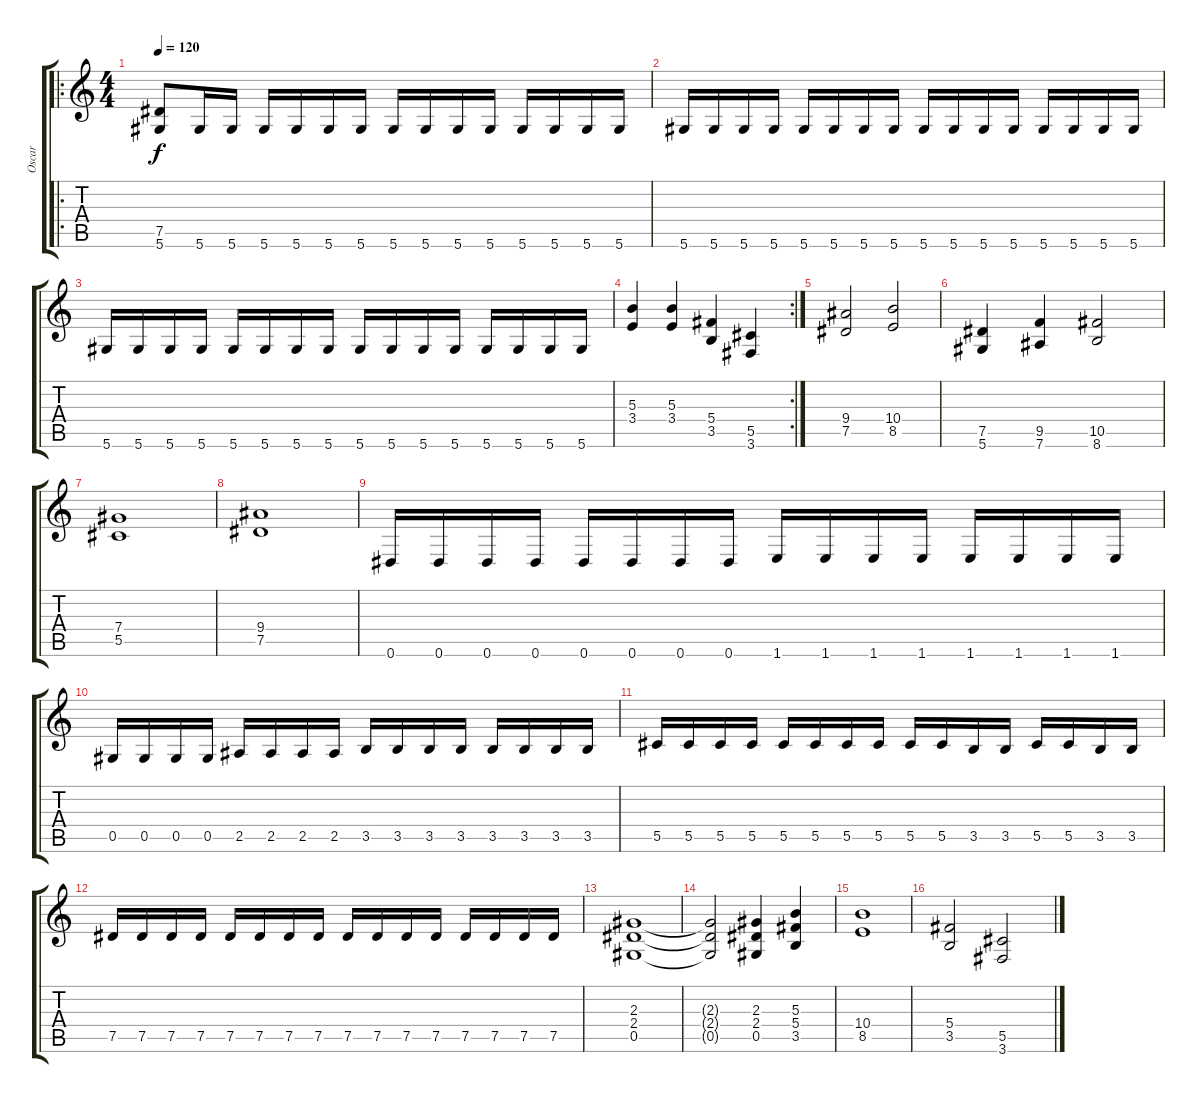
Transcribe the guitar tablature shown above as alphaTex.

\track ("Oscar" "Oscar") {instrument distortionguitar}
\staff {score tabs}
\tuning (Eb4 Bb3 Gb3 Db3 Ab2 Eb2) {hide}
\ro
\ts (4 4)
\tempo 120
\clef g2
\ks c
(7.5 5.6).8{dy f} 5.6.16 5.6.16 5.6.16 5.6.16 5.6.16 5.6.16 5.6.16 5.6.16 5.6.16 5.6.16 5.6.16 5.6.16 5.6.16 5.6.16 |
5.6.16 5.6.16 5.6.16 5.6.16 5.6.16 5.6.16 5.6.16 5.6.16 5.6.16 5.6.16 5.6.16 5.6.16 5.6.16 5.6.16 5.6.16 5.6.16 |
5.6.16 5.6.16 5.6.16 5.6.16 5.6.16 5.6.16 5.6.16 5.6.16 5.6.16 5.6.16 5.6.16 5.6.16 5.6.16 5.6.16 5.6.16 5.6.16 |
\rc 2
(5.3 3.4).4 (5.3 3.4).4 (5.4 3.5).4 (5.5 3.6).4 |
(9.4 7.5).2 (10.4 8.5).2 |
(7.5 5.6).4 (9.5 7.6).4 (10.5 8.6).2 |
(7.4 5.5).1 |
(9.4 7.5).1 |
0.6.16 0.6.16 0.6.16 0.6.16 0.6.16 0.6.16 0.6.16 0.6.16 1.6.16 1.6.16 1.6.16 1.6.16 1.6.16 1.6.16 1.6.16 1.6.16 |
0.5.16 0.5.16 0.5.16 0.5.16 2.5.16 2.5.16 2.5.16 2.5.16 3.5.16 3.5.16 3.5.16 3.5.16 3.5.16 3.5.16 3.5.16 3.5.16 |
5.5.16 5.5.16 5.5.16 5.5.16 5.5.16 5.5.16 5.5.16 5.5.16 5.5.16 5.5.16 3.5.16 3.5.16 5.5.16 5.5.16 3.5.16 3.5.16 |
7.5.16 7.5.16 7.5.16 7.5.16 7.5.16 7.5.16 7.5.16 7.5.16 7.5.16 7.5.16 7.5.16 7.5.16 7.5.16 7.5.16 7.5.16 7.5.16 |
(2.3 2.4 0.5).1 |
(2.3{t} 2.4{t} 0.5{t}).2 (2.3 2.4 0.5).4 (5.3 5.4 3.5).4 |
(10.4 8.5).1 |
(5.4 3.5).2 (5.5 3.6).2
